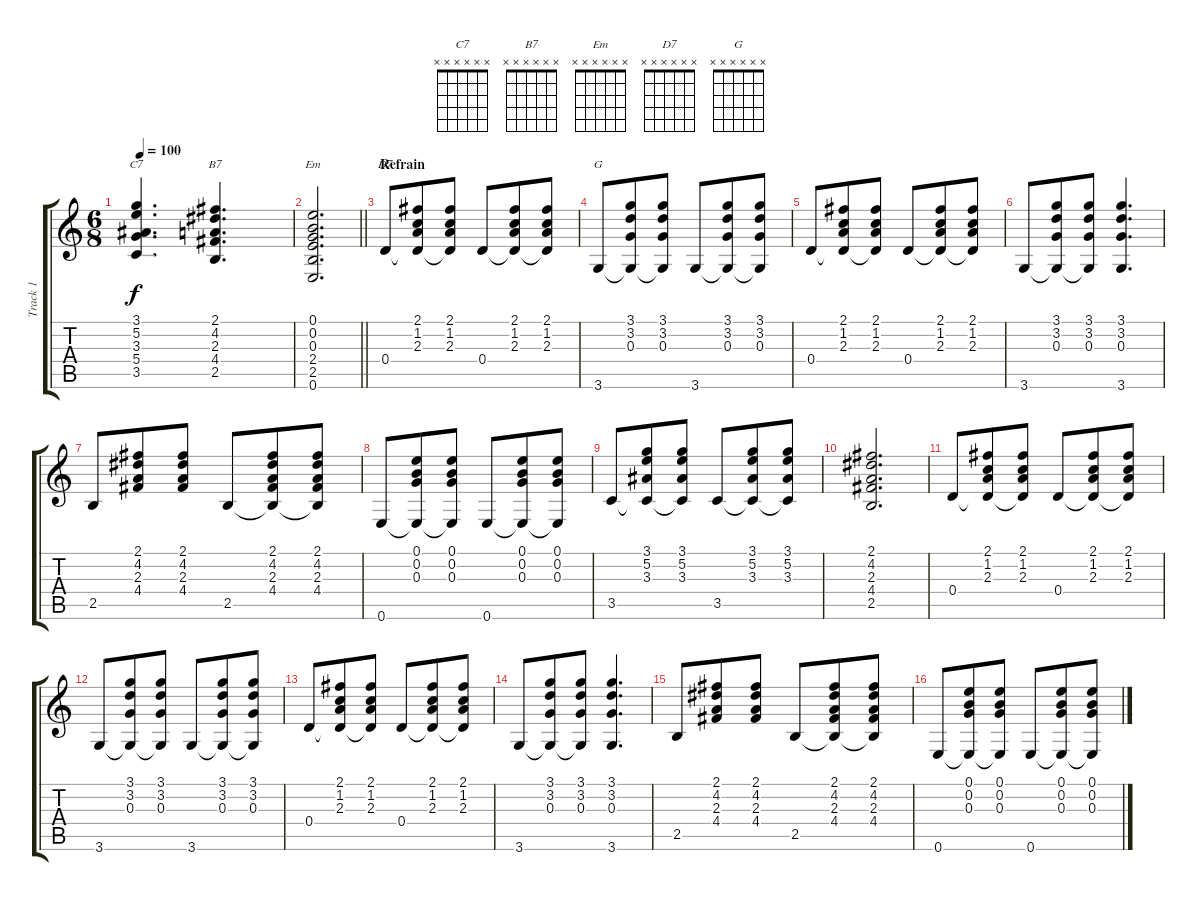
\track ("Track 1" "Track 1") {instrument acousticguitarsteel}
\staff {score tabs}
\tuning (E4 B3 G3 D3 A2 E2) {hide}
\chord ("C7" x x x x x x)
\chord ("B7" x x x x x x)
\chord ("Em" x x x x x x)
\chord ("D7" x x x x x x)
\chord ("G" x x x x x x)
\ts (6 8)
\tempo 100
\clef g2
\ks c
(3.1 5.2 3.3 5.4 3.5).4{d ch "C7" dy f} (2.1 4.2 2.3 4.4 2.5).4{d ch "B7"} |
\barLineRight lightlight
(0.1 0.2 0.3 2.4 2.5 0.6).2{d ch "Em"} |
\section ("" "Refrain")
0.4.8{ch "D7"} (2.1 1.2 2.3 0.4{t}).8 (2.1 1.2 2.3 0.4{t}).8 0.4.8 (2.1 1.2 2.3 0.4{t}).8 (2.1 1.2 2.3 0.4{t}).8 |
3.6.8{ch "G"} (3.1 3.2 0.3 3.6{t}).8 (3.1 3.2 0.3 3.6{t}).8 3.6.8 (3.1 3.2 0.3 3.6{t}).8 (3.1 3.2 0.3 3.6{t}).8 |
0.4.8 (2.1 1.2 2.3 0.4{t}).8 (2.1 1.2 2.3 0.4{t}).8 0.4.8 (2.1 1.2 2.3 0.4{t}).8 (2.1 1.2 2.3 0.4{t}).8 |
3.6.8 (3.1 3.2 0.3 3.6{t}).8 (3.1 3.2 0.3 3.6{t}).8 (3.1 3.2 0.3 3.6).4{d} |
2.5.8 (2.1 4.2 2.3 4.4).8 (2.1 4.2 2.3 4.4).8 2.5.8 (2.1 4.2 2.3 4.4 2.5{t}).8 (2.1 4.2 2.3 4.4 2.5{t}).8 |
0.6.8 (0.1 0.2 0.3 0.6{t}).8 (0.1 0.2 0.3 0.6{t}).8 0.6.8 (0.1 0.2 0.3 0.6{t}).8 (0.1 0.2 0.3 0.6{t}).8 |
3.5.8 (3.1 5.2 3.3 3.5{t}).8 (3.1 5.2 3.3 3.5{t}).8 3.5.8 (3.1 5.2 3.3 3.5{t}).8 (3.1 5.2 3.3 3.5{t}).8 |
(2.1 4.2 2.3 4.4 2.5).2{d} |
0.4.8 (2.1 1.2 2.3 0.4{t}).8 (2.1 1.2 2.3 0.4{t}).8 0.4.8 (2.1 1.2 2.3 0.4{t}).8 (2.1 1.2 2.3 0.4{t}).8 |
3.6.8 (3.1 3.2 0.3 3.6{t}).8 (3.1 3.2 0.3 3.6{t}).8 3.6.8 (3.1 3.2 0.3 3.6{t}).8 (3.1 3.2 0.3 3.6{t}).8 |
0.4.8 (2.1 1.2 2.3 0.4{t}).8 (2.1 1.2 2.3 0.4{t}).8 0.4.8 (2.1 1.2 2.3 0.4{t}).8 (2.1 1.2 2.3 0.4{t}).8 |
3.6.8 (3.1 3.2 0.3 3.6{t}).8 (3.1 3.2 0.3 3.6{t}).8 (3.1 3.2 0.3 3.6).4{d} |
2.5.8 (2.1 4.2 2.3 4.4).8 (2.1 4.2 2.3 4.4).8 2.5.8 (2.1 4.2 2.3 4.4 2.5{t}).8 (2.1 4.2 2.3 4.4 2.5{t}).8 |
0.6.8 (0.1 0.2 0.3 0.6{t}).8 (0.1 0.2 0.3 0.6{t}).8 0.6.8 (0.1 0.2 0.3 0.6{t}).8 (0.1 0.2 0.3 0.6{t}).8
